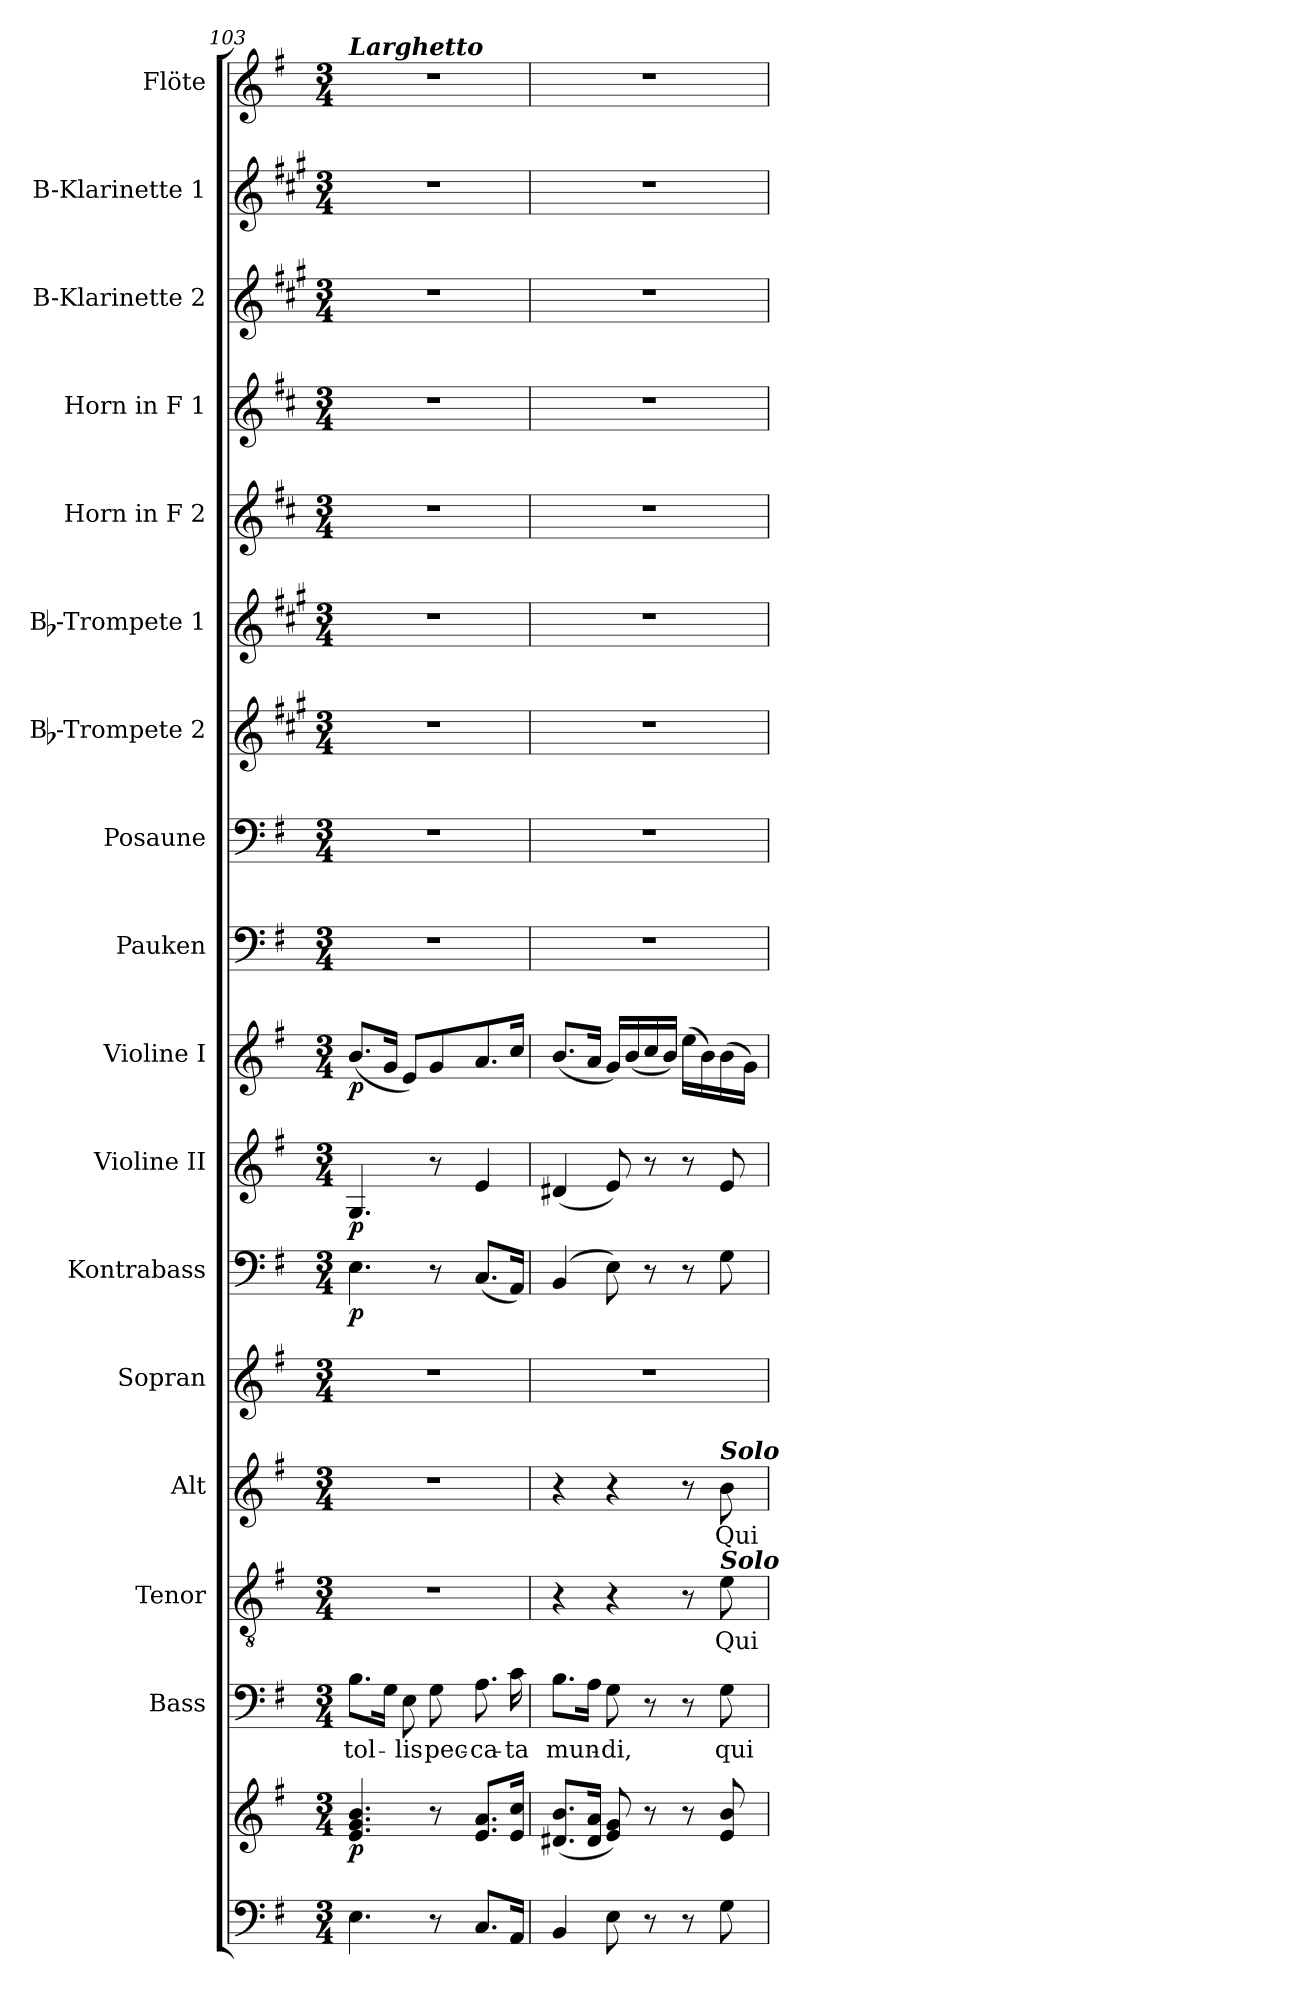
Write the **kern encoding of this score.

**kern	**kern	**dynam	**kern	**text	**kern	**text	**kern	**text	**kern	**kern	**dynam	**kern	**dynam	**kern	**dynam	**kern	**kern	**kern	**kern	**kern	**kern	**kern	**kern	**kern
*part17	*part17	*part17	*part16	*part16	*part15	*part15	*part14	*part14	*part13	*part12	*part12	*part11	*part11	*part10	*part10	*part9	*part8	*part7	*part6	*part5	*part4	*part3	*part2	*part1
*staff18	*staff17	*staff17/18	*staff16	*staff16	*staff15	*staff15	*staff14	*staff14	*staff13	*staff12	*staff12	*staff11	*staff11	*staff10	*staff10	*staff9	*staff8	*staff7	*staff6	*staff5	*staff4	*staff3	*staff2	*staff1
*	*	*	*I"Bass	*	*I"Tenor	*	*I"Alt	*	*I"Sopran	*I"Kontrabass	*	*I"Violine II	*	*I"Violine I	*	*I"Pauken	*I"Posaune	*I"Bb-Trompete 2	*I"Bb-Trompete 1	*I"Horn in F 2	*I"Horn in F 1	*I"B-Klarinette 2	*I"B-Klarinette 1	*I"Flöte
*	*	*	*I'B.	*	*I'T.	*	*I'A.	*	*I'S.	*I'Kb.	*	*I'Vl. II	*	*I'Vl. I	*	*I'Pk.	*I'Pos.	*I'Bb Trp. 2	*I'Bb Trp. 1	*I'Hrn. 2	*I'Hrn. 1	*I'B Kl. 2	*I'B Kl. 1	*I'Fl.
*clefF4	*clefG2	*	*clefF4	*	*clefGv2	*	*clefG2	*	*clefG2	*clefF4	*	*clefG2	*	*clefG2	*	*clefF4	*clefF4	*clefG2	*clefG2	*clefG2	*clefG2	*clefG2	*clefG2	*clefG2
*	*	*	*	*	*	*	*	*	*	*ITrd7c12	*	*	*	*	*	*	*	*ITrd1c2	*ITrd1c2	*ITrd4c7	*ITrd4c7	*ITrd1c2	*ITrd1c2	*
*k[f#]	*k[f#]	*	*k[f#]	*	*k[f#]	*	*k[f#]	*	*k[f#]	*k[f#]	*	*k[f#]	*	*k[f#]	*	*k[f#]	*k[f#]	*k[f#]	*k[f#]	*k[f#]	*k[f#]	*k[f#]	*k[f#]	*k[f#]
*G:	*G:	*	*G:	*	*G:	*	*G:	*	*G:	*G:	*	*G:	*	*G:	*	*G:	*G:	*G:	*G:	*G:	*G:	*G:	*G:	*G:
*M3/4	*M3/4	*	*M3/4	*	*M3/4	*	*M3/4	*	*M3/4	*M3/4	*	*M3/4	*	*M3/4	*	*M3/4	*M3/4	*M3/4	*M3/4	*M3/4	*M3/4	*M3/4	*M3/4	*M3/4
=103	=103	=103	=103	=103	=103	=103	=103	=103	=103	=103	=103	=103	=103	=103	=103	=103	=103	=103	=103	=103	=103	=103	=103	=103
!	!	!	!	!	!	!	!	!	!	!	!	!	!	!	!	!	!	!	!	!	!	!	!	!LO:TX:a:Bi:t=Larghetto
!	!	!LO:DY:b	!	!LO:LY:b	!	!	!	!	!	!	!LO:DY:b	!	!LO:DY:b	!	!LO:DY:b	!	!	!	!	!	!	!	!	!
4.E\	4.e/ 4.g/ 4.b/	p	8.B\L	tol-	2.r	.	2.r	.	2.r	4.EE\	p	4.G/	p	(<8.b/L	p	2.r	2.r	2.r	2.r	2.r	2.r	2.r	2.r	2.r
.	.	.	16G\Jk	.	.	.	.	.	.	.	.	.	.	16g/Jk	.	.	.	.	.	.	.	.	.	.
!	!	!	!	!LO:LY:b	!	!	!	!	!	!	!	!	!	!	!	!	!	!	!	!	!	!	!	!
.	.	.	8E\	-lis	.	.	.	.	.	.	.	.	.	8e/L)	.	.	.	.	.	.	.	.	.	.
!	!	!	!	!LO:LY:b	!	!	!	!	!	!	!	!	!	!	!	!	!	!	!	!	!	!	!	!
8r	8r	.	8G\	pec-	.	.	.	.	.	8r	.	8r	.	8g/	.	.	.	.	.	.	.	.	.	.
!	!	!	!	!LO:LY:b	!	!	!	!	!	!	!	!	!	!	!	!	!	!	!	!	!	!	!	!
8.C/L	8.e/ 8.a/L	.	8.A\	-ca-	.	.	.	.	.	(<8.CC/L	.	4e/	.	8.a/	.	.	.	.	.	.	.	.	.	.
!	!	!	!	!LO:LY:b	!	!	!	!	!	!	!	!	!	!	!	!	!	!	!	!	!	!	!	!
16AA/Jk	16e/ 16cc/Jk	.	16c\	-ta	.	.	.	.	.	16AAA/Jk)	.	.	.	16cc/Jk	.	.	.	.	.	.	.	.	.	.
=104	=104	=104	=104	=104	=104	=104	=104	=104	=104	=104	=104	=104	=104	=104	=104	=104	=104	=104	=104	=104	=104	=104	=104	=104
!	!	!	!	!LO:LY:b	!	!	!	!	!	!	!	!	!	!	!	!	!	!	!	!	!	!	!	!
4BB/	(<8.d#X/ 8.b/L	.	8.B\L	mun-	4r	.	4r	.	2.r	(4BBB/	.	(<4d#X/	.	(<8.b/L	.	2.r	2.r	2.r	2.r	2.r	2.r	2.r	2.r	2.r
.	16d#/ 16a/Jk	.	16A\Jk	.	.	.	.	.	.	.	.	.	.	16a/Jk	.	.	.	.	.	.	.	.	.	.
!	!	!	!	!LO:LY:b	!	!	!	!	!	!	!	!	!	!	!	!	!	!	!	!	!	!	!	!
8E\	8e/ 8g/)	.	8G\	-di,	4r	.	4r	.	.	8EE\)	.	8e/)	.	16g/LL)	.	.	.	.	.	.	.	.	.	.
.	.	.	.	.	.	.	.	.	.	.	.	.	.	(<16b/	.	.	.	.	.	.	.	.	.	.
8r	8r	.	8r	.	.	.	.	.	.	8r	.	8r	.	16cc/	.	.	.	.	.	.	.	.	.	.
.	.	.	.	.	.	.	.	.	.	.	.	.	.	16b/JJ)	.	.	.	.	.	.	.	.	.	.
8r	8r	.	8r	.	8r	.	8r	.	.	8r	.	8r	.	(>16ee\LL	.	.	.	.	.	.	.	.	.	.
.	.	.	.	.	.	.	.	.	.	.	.	.	.	16b\)	.	.	.	.	.	.	.	.	.	.
!	!	!	!	!	!	!	!LO:TX:a:Bi:t=Solo	!	!	!	!	!	!	!	!	!	!	!	!	!	!	!	!	!
!	!	!	!	!	!LO:TX:a:Bi:t=Solo	!	!	!	!	!	!	!	!	!	!	!	!	!	!	!	!	!	!	!
!	!	!	!	!LO:LY:b	!	!LO:LY:b	!	!LO:LY:b	!	!	!	!	!	!	!	!	!	!	!	!	!	!	!	!
8G\	8e/ 8b/	.	8G\	qui	8e\	Qui	8b\	Qui	.	8GG\	.	8e/	.	(>16b\	.	.	.	.	.	.	.	.	.	.
.	.	.	.	.	.	.	.	.	.	.	.	.	.	16g\JJ)	.	.	.	.	.	.	.	.	.	.
=	=	=	=	=	=	=	=	=	=	=	=	=	=	=	=	=	=	=	=	=	=	=	=	=
*-	*-	*-	*-	*-	*-	*-	*-	*-	*-	*-	*-	*-	*-	*-	*-	*-	*-	*-	*-	*-	*-	*-	*-	*-
